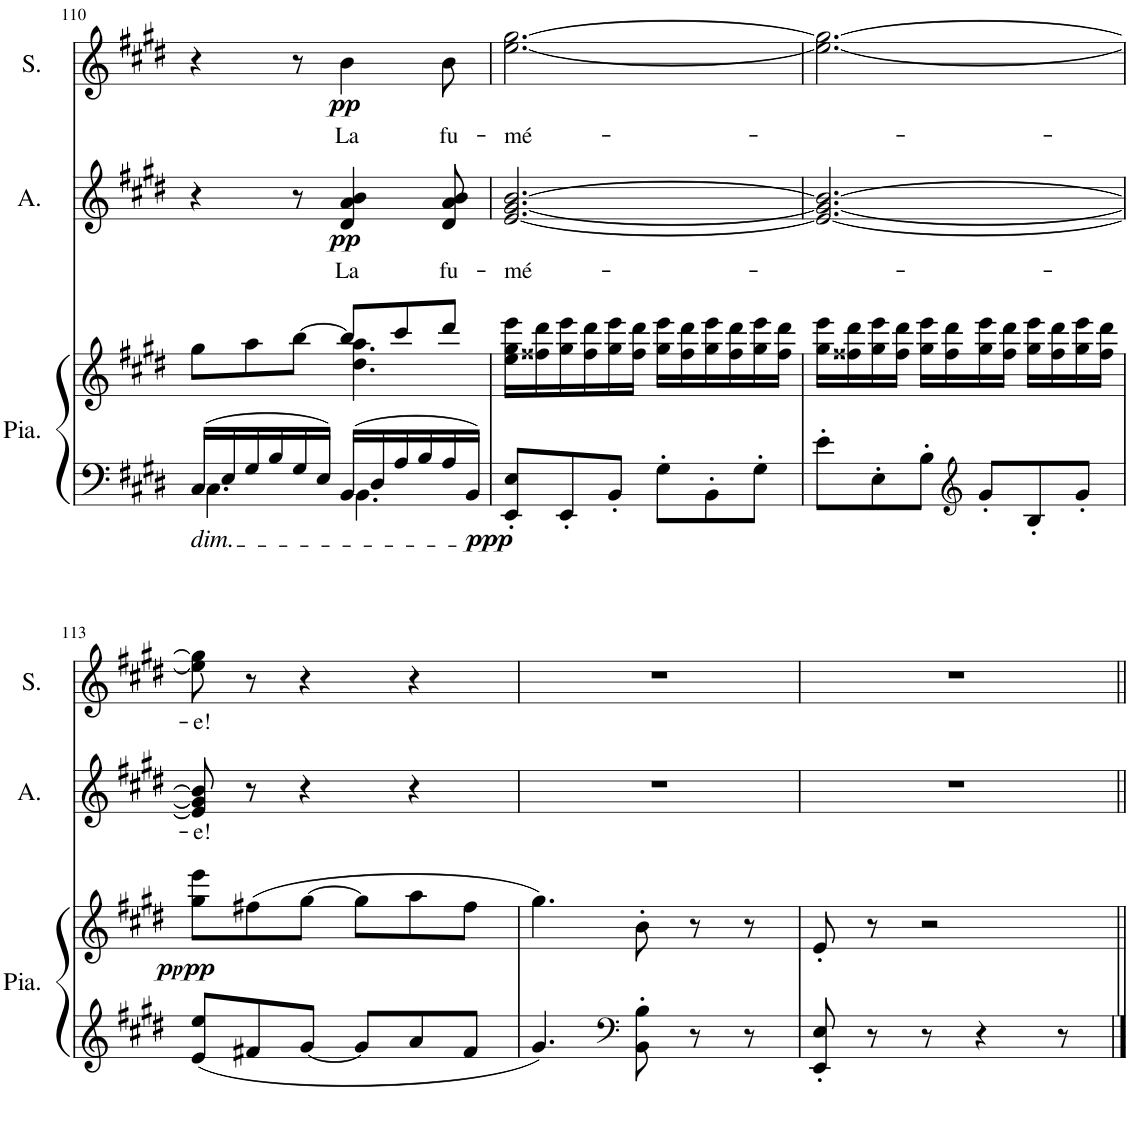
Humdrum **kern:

**kern	**kern	**dynam	**kern	**text	**dynam	**kern	**text	**dynam
*part3	*part3	*part3	*part2	*part2	*part2	*part1	*part1	*part1
*staff4	*staff3	*staff3/4	*staff2	*staff2	*staff2	*staff1	*staff1	*staff1
*I"Piano	*	*	*I"Alto	*	*	*I"Soprano	*	*
*I'Pia.	*	*	*I'A.	*	*	*I'S.	*	*
!!LO:PB:g=z
*clefF4	*clefG2	*	*clefG2	*	*	*clefG2	*	*
*k[f#c#g#d#]	*k[f#c#g#d#]	*	*k[f#c#g#d#]	*	*	*k[f#c#g#d#]	*	*
*M3/4	*M3/4	*	*M3/4	*	*	*M3/4	*	*
=110	=110	=110	=110	=110	=110	=110	=110	=110
*^	*^	*	*	*	*	*	*	*
!LO:TX:b:i:t=dim.	!	!	!	!	!	!	!	!	!	!
16C#/LL	4.C#\	8gg#\L	4.ryy	.	4r	.	.	4r	.	.
16E/	.	.	.	.	.	.	.	.	.	.
16G#/	.	8aa\	.	.	.	.	.	.	.	.
16B/	.	.	.	.	.	.	.	.	.	.
16G#/	.	[8bb\J	.	.	8r	.	.	8r	.	.
16E/JJ	.	.	.	.	.	.	.	.	.	.
!	!	!	!	!	!	!LO:LY:b	!LO:DY:b	!	!LO:LY:b	!LO:DY:b
16BB/LL	4.BB\	8bb/L]	4.dd#\ 4.aa\	.	4d#/ 4a/ 4b/	La	pp	4b\	La	pp
16D#/	.	.	.	.	.	.	.	.	.	.
16A/	.	8ccc#/	.	.	.	.	.	.	.	.
16B/	.	.	.	.	.	.	.	.	.	.
!	!	!	!	!	!	!LO:LY:b	!	!	!LO:LY:b	!
16A/	.	8ddd#/J	.	.	8d#/ 8a/ 8b/	fu-	.	8b\	fu-	.
16BB/JJ	.	.	.	.	.	.	.	.	.	.
*v	*v	*	*	*	*	*	*	*	*	*
*	*v	*v	*	*	*	*	*	*	*
=111	=111	=111	=111	=111	=111	=111	=111	=111
!	!	!LO:DY:b=2	!	!LO:LY:b	!	!	!LO:LY:b	!
8EE/' 8E/'L	16ee\ 16gg#\ 16eee\LL	ppp	[2.e/ [2.g#/ [2.b/	-mé-	.	[2.ee\ [2.gg#\	-mé-	.
.	16ff##X\ 16ddd#\	.	.	.	.	.	.	.
8EE'/	16gg#\ 16eee\	.	.	.	.	.	.	.
.	16ff##\ 16ddd#\	.	.	.	.	.	.	.
8BB'/J	16gg#\ 16eee\	.	.	.	.	.	.	.
.	16ff##\ 16ddd#\JJ	.	.	.	.	.	.	.
8G#'\L	16gg#\ 16eee\LL	.	.	.	.	.	.	.
.	16ff##\ 16ddd#\	.	.	.	.	.	.	.
8BB'\	16gg#\ 16eee\	.	.	.	.	.	.	.
.	16ff##\ 16ddd#\	.	.	.	.	.	.	.
8G#'\J	16gg#\ 16eee\	.	.	.	.	.	.	.
.	16ff##\ 16ddd#\JJ	.	.	.	.	.	.	.
=112	=112	=112	=112	=112	=112	=112	=112	=112
8e'\L	16gg#\ 16eee\LL	.	2.e/_ 2.g#/_ 2.b/_	.	.	2.ee\_ 2.gg#\_	.	.
.	16ff##X\ 16ddd#\	.	.	.	.	.	.	.
8E'\	16gg#\ 16eee\	.	.	.	.	.	.	.
.	16ff##\ 16ddd#\JJ	.	.	.	.	.	.	.
8B'\J	16gg#\ 16eee\LL	.	.	.	.	.	.	.
.	16ff##\ 16ddd#\	.	.	.	.	.	.	.
*clefG2	*	*	*	*	*	*	*	*
8g#'/L	16gg#\ 16eee\	.	.	.	.	.	.	.
.	16ff##\ 16ddd#\JJ	.	.	.	.	.	.	.
8B'/	16gg#\ 16eee\LL	.	.	.	.	.	.	.
.	16ff##\ 16ddd#\	.	.	.	.	.	.	.
8g#'/J	16gg#\ 16eee\	.	.	.	.	.	.	.
.	16ff##\ 16ddd#\JJ	.	.	.	.	.	.	.
!!LO:LB:g=z
=113	=113	=113	=113	=113	=113	=113	=113	=113
!	!	!LO:DY:b	!	!LO:LY:b	!	!	!LO:LY:b	!
!	!	!LO:DY:n=1:b	!	!	!	!	!	!
!	!	!LO:DY:n=2:b	!	!	!	!	!	!
8e/ 8ee/L	8gg#\ 8eee\L	p other-dynamics pp	8e/] 8g#/] 8b/]	-e!	.	8ee\] 8gg#\]	-e!	.
8f#X/	(8ff#X\	.	8r	.	.	8r	.	.
[8g#/J	[8gg#\J	.	4r	.	.	4r	.	.
8g#/L]	8gg#\L]	.	.	.	.	.	.	.
8a/	8aa\	.	4r	.	.	4r	.	.
8f#/J	8ff#\J	.	.	.	.	.	.	.
=114	=114	=114	=114	=114	=114	=114	=114	=114
4.g#/	4.gg#\)	.	2.r	.	.	2.r	.	.
*clefF4	*	*	*	*	*	*	*	*
8BB\' 8B\'	8b'\	.	.	.	.	.	.	.
8r	8r	.	.	.	.	.	.	.
8r	8r	.	.	.	.	.	.	.
=115	=115	=115	=115	=115	=115	=115	=115	=115
8EE/' 8E/'	8e'/	.	2.r	.	.	2.r	.	.
8r	8r	.	.	.	.	.	.	.
8r	2r	.	.	.	.	.	.	.
4r	.	.	.	.	.	.	.	.
8r	.	.	.	.	.	.	.	.
=||	=||	=||	=||	=||	=||	=||	=||	=||
*-	*-	*-	*-	*-	*-	*-	*-	*-
